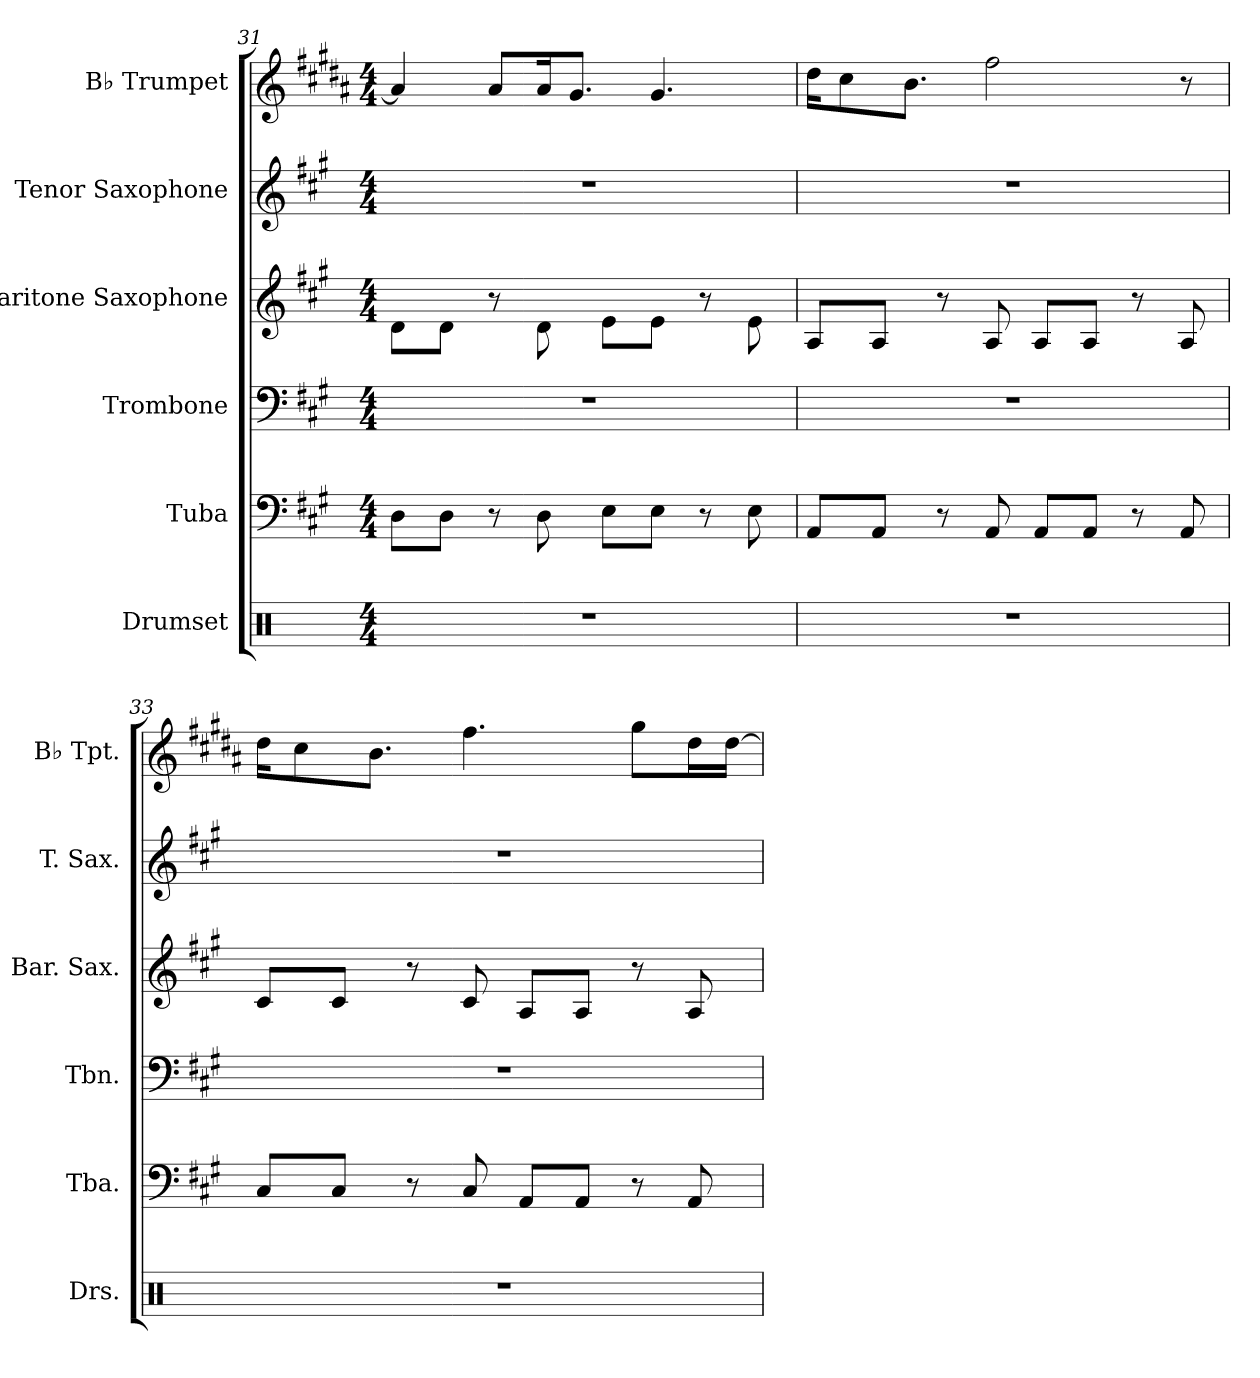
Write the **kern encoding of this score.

**kern	**kern	**kern	**kern	**kern	**kern
*part6	*part5	*part4	*part3	*part2	*part1
*staff6	*staff5	*staff4	*staff3	*staff2	*staff1
*I"Drumset	*I"Tuba	*I"Trombone	*I"Baritone Saxophone	*I"Tenor Saxophone	*I"B♭ Trumpet
*I'Drs.	*I'Tba.	*I'Tbn.	*I'Bar. Sax.	*I'T. Sax.	*I'B♭ Tpt.
*clefX	*clefF4	*clefF4	*clefG2	*clefG2	*clefG2
*	*	*	*ITrd12c21	*ITrd8c14	*ITrd1c2
*k[]	*k[f#c#g#]	*k[f#c#g#]	*k[f#c#g#]	*k[f#c#g#]	*k[f#c#g#]
*M4/4	*M4/4	*M4/4	*M4/4	*M4/4	*M4/4
=31	=31	=31	=31	=31	=31
1r	8D\L	1r	8D\L	1r	4g#/]
.	8D\J	.	8D\J	.	.
.	8r	.	8r	.	8g#/L
.	8D\	.	8D\	.	16g#/K
.	.	.	.	.	8.f#/J
.	8E\L	.	8E\L	.	.
.	8E\J	.	8E\J	.	4.f#/
.	8r	.	8r	.	.
.	8E\	.	8E\	.	.
!!LO:PB:g=z
=32	=32	=32	=32	=32	=32
1r	8AA/L	1r	8AA/L	1r	16cc#\KL
.	.	.	.	.	8b\
.	8AA/J	.	8AA/J	.	.
.	.	.	.	.	8.a\J
.	8r	.	8r	.	.
.	8AA/	.	8AA/	.	2ee\
.	8AA/L	.	8AA/L	.	.
.	8AA/J	.	8AA/J	.	.
.	8r	.	8r	.	.
.	8AA/	.	8AA/	.	8r
=33	=33	=33	=33	=33	=33
1r	8C#/L	1r	8C#/L	1r	16cc#\KL
.	.	.	.	.	8b\
.	8C#/J	.	8C#/J	.	.
.	.	.	.	.	8.a\J
.	8r	.	8r	.	.
.	8C#/	.	8C#/	.	4.ee\
.	8AA/L	.	8AA/L	.	.
.	8AA/J	.	8AA/J	.	.
.	8r	.	8r	.	8ff#\L
.	8AA/	.	8AA/	.	16cc#\L
.	.	.	.	.	[16cc#\JJ
=	=	=	=	=	=
*-	*-	*-	*-	*-	*-
